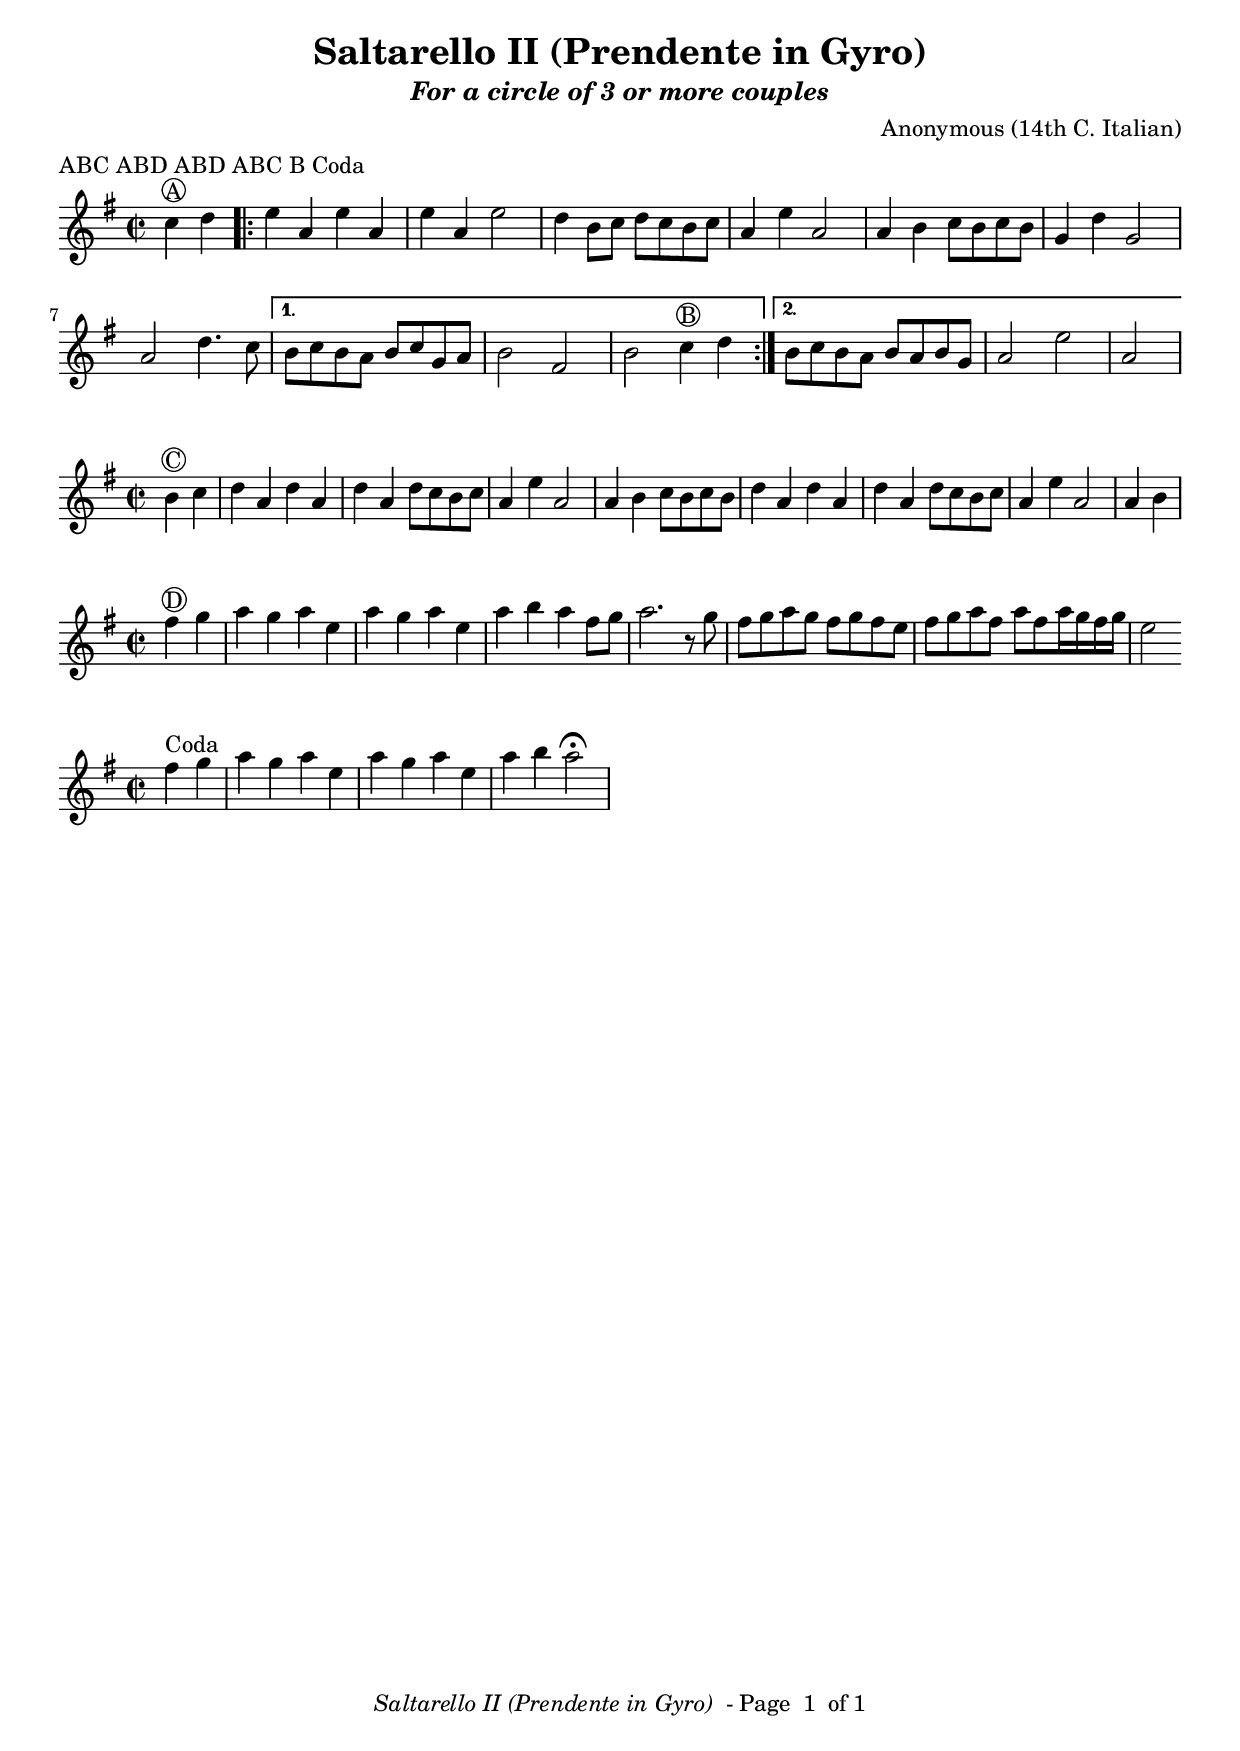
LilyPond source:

% #(set-global-staff-size 18)
\paper {
  oddFooterMarkup = \markup {
    \fill-line { \line {
      \italic \fromproperty #'header:title
      " - Page "
      \fromproperty #'page:page-number-string
      " of 1"
    } }
  }
  evenFooterMarkup = \oddFooterMarkup
}
\include "english.ly"

global = {
  \key e \minor
  \time 2/2
}

partAB = \relative c'' {
  \partial 2 c4^\markup{\circle{A}} d
  \repeat volta 2 { e a, e' a, | e' a, e'2 | d4 b8 c d c b c | a4 e' a,2 |
  a4 b c8 b c b | g4 d' g,2| a d4. c8 }
  \alternative { { b8 c b a b c g a | b2 fs | b c4^\markup{\circle{B}} d } 
  { b8 c b a b a b g | a2 e' | \partial 2 a, } }
}

partC = \relative c'' {
  \partial 2 b4^\markup{\circle{C}} c | d4 a d a | d a d8 c b c | a4 e' a,2 | a4 b c8 b c b
  | d4 a d a | d a d8 c b c | a4 e' a,2 | \partial 2 a4 b 
}

partD = \relative c'' {
  \bar "|:" \partial 2 fs4^\markup{\circle{D}} g | a g a e | a g a e | a b a fs8 g | a2. r8 g | fs g a g fs g fs e fs g a fs a fs a16 g fs g | \partial 2 e2 \bar ":|"
}

partCoda = \relative c'' {
  \partial 2 fs4^\markup{Coda} g a g a e a g a e a b a2\fermata
}

\book {

  \header{
    title = "Saltarello II (Prendente in Gyro)"
    subtitle = \markup \italic "For a circle of 3 or more couples"
    composer = "Anonymous (14th C. Italian)"
    meter = "ABC ABD ABD ABC B Coda"
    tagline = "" 
  }

  \score {
    \new Staff <<    \global \partAB >>
    \layout {
%      raggedright = ##t
      indent = 0\mm
    }
  }

  \score {
    \new Staff <<     \global \partC >>
    \layout {
%      raggedright = ##t
      indent = 0\mm
    }

  }



  \score {
    \new Staff <<    \global \partD >>
    \layout {
%      raggedright = ##t
      indent = 0\mm
    }

  }

  \score {
    \new Staff <<    \global \partCoda >>
    \layout {
      raggedright = ##t
      indent = 0\mm
    }

  }
}
\version "2.6.3"  % necessary for upgrading to future LilyPond versions.

